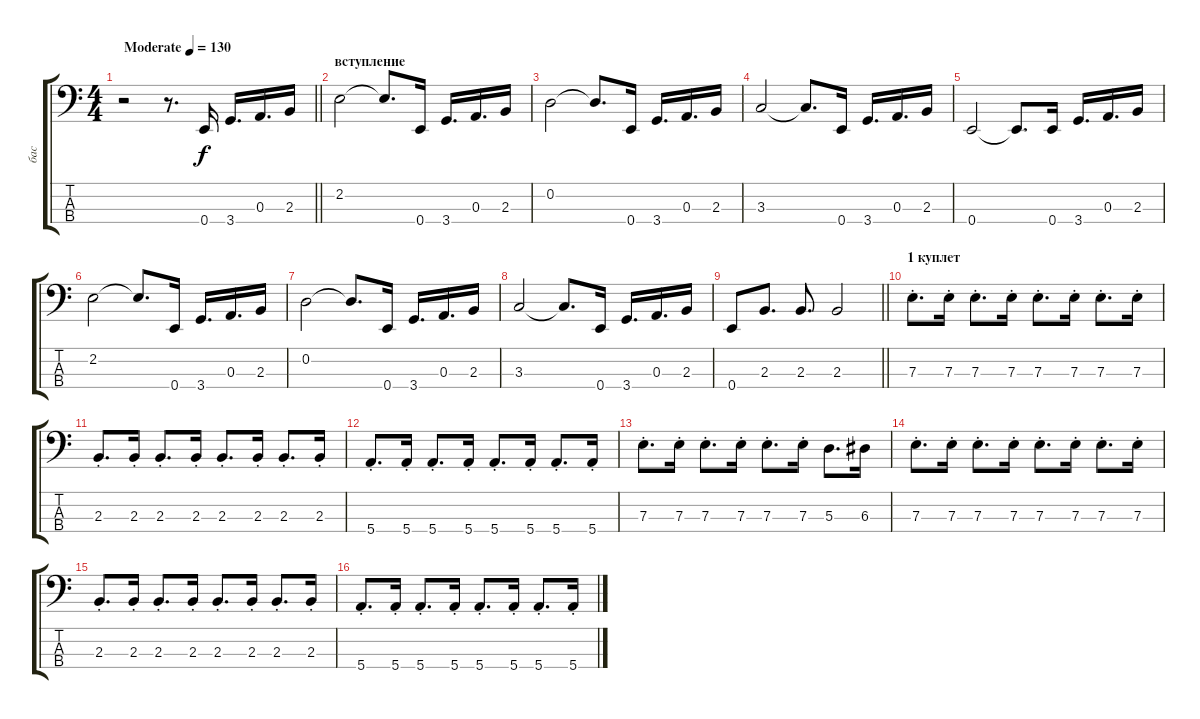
\track ("бас" "бас") {instrument electricbassfinger}
\staff {score tabs}
\tuning (G2 D2 A1 E1) {hide}
\ts (4 4)
\tempo (130 "Moderate")
\clef f4
\barLineRight lightlight
\ks c
r.2{dy f instrument electricbassfinger} r.8{d} 0.4.16 3.4.16{d} 0.3.16{d} 2.3.16 |
\section ("" "вступление")
2.2.2 2.2{t}.8{d} 0.4.16 3.4.16{d} 0.3.16{d} 2.3.16 |
0.2.2 0.2{t}.8{d} 0.4.16 3.4.16{d} 0.3.16{d} 2.3.16 |
3.3.2 3.3{t}.8{d} 0.4.16 3.4.16{d} 0.3.16{d} 2.3.16 |
0.4.2 0.4{t}.8{d} 0.4.16 3.4.16{d} 0.3.16{d} 2.3.16 |
2.2.2 2.2{t}.8{d} 0.4.16 3.4.16{d} 0.3.16{d} 2.3.16 |
0.2.2 0.2{t}.8{d} 0.4.16 3.4.16{d} 0.3.16{d} 2.3.16 |
3.3.2 3.3{t}.8{d} 0.4.16 3.4.16{d} 0.3.16{d} 2.3.16 |
\barLineRight lightlight
0.4.8 2.3.8{d} 2.3.8{d} 2.3.2 |
\section ("" "1 куплет")
7.3{st}.8{d} 7.3{st}.16 7.3{st}.8{d} 7.3{st}.16 7.3{st}.8{d} 7.3{st}.16 7.3{st}.8{d} 7.3{st}.16 |
2.3{st}.8{d} 2.3{st}.16 2.3{st}.8{d} 2.3{st}.16 2.3{st}.8{d} 2.3{st}.16 2.3{st}.8{d} 2.3{st}.16 |
5.4{st}.8{d} 5.4{st}.16 5.4{st}.8{d} 5.4{st}.16 5.4{st}.8{d} 5.4{st}.16 5.4{st}.8{d} 5.4{st}.16 |
7.3{st}.8{d} 7.3{st}.16 7.3{st}.8{d} 7.3{st}.16 7.3{st}.8{d} 7.3{st}.16 5.3.8{d} 6.3.16 |
7.3{st}.8{d} 7.3{st}.16 7.3{st}.8{d} 7.3{st}.16 7.3{st}.8{d} 7.3{st}.16 7.3{st}.8{d} 7.3{st}.16 |
2.3{st}.8{d} 2.3{st}.16 2.3{st}.8{d} 2.3{st}.16 2.3{st}.8{d} 2.3{st}.16 2.3{st}.8{d} 2.3{st}.16 |
5.4{st}.8{d} 5.4{st}.16 5.4{st}.8{d} 5.4{st}.16 5.4{st}.8{d} 5.4{st}.16 5.4{st}.8{d} 5.4{st}.16
